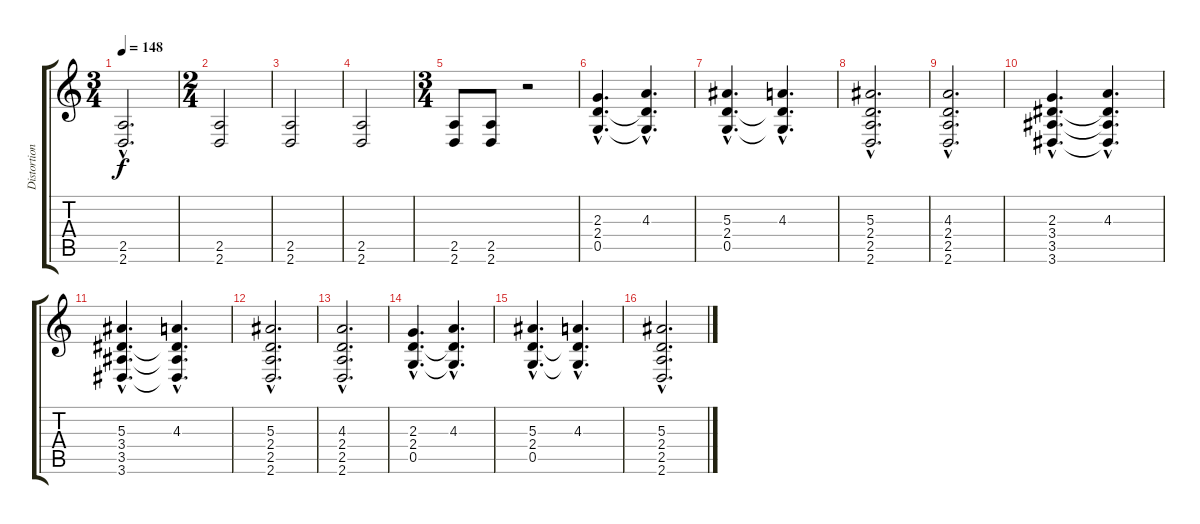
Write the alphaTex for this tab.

\track ("Distortion Guitar" "Distortion") {instrument distortionguitar}
\staff {score tabs}
\tuning (D4 A3 F3 C3 G2 C2) {hide}
\ts (3 4)
\tempo 148
\clef g2
\ks c
(2.5{hac} 2.6{hac}).2{d dy f} |
\ts (2 4)
(2.5 2.6).2 |
(2.5 2.6).2 |
(2.5 2.6).2 |
\ts (3 4)
(2.5 2.6).8 (2.5 2.6).8 r.2 |
(2.3{hac} 2.4{hac} 0.5{hac}).4{d} (4.3{hac} 2.4{hac t} 0.5{hac t}).4{d} |
(5.3{hac} 2.4{hac} 0.5{hac}).4{d} (4.3{hac} 2.4{hac t} 0.5{hac t}).4{d} |
(5.3{hac} 2.4{hac} 2.5{hac} 2.6{hac}).2{d} |
(4.3{hac} 2.4{hac} 2.5{hac} 2.6{hac}).2{d} |
(2.3{hac} 3.4{hac} 3.5{hac} 3.6{hac}).4{d} (4.3{hac} 3.4{hac t} 3.5{hac t} 3.6{hac t}).4{d} |
(5.3{hac} 3.4{hac} 3.5{hac} 3.6{hac}).4{d} (4.3{hac} 3.4{hac t} 3.5{hac t} 3.6{hac t}).4{d} |
(5.3{hac} 2.4{hac} 2.5{hac} 2.6{hac}).2{d} |
(4.3{hac} 2.4{hac} 2.5{hac} 2.6{hac}).2{d} |
(2.3{hac} 2.4{hac} 0.5{hac}).4{d} (4.3{hac} 2.4{hac t} 0.5{hac t}).4{d} |
(5.3{hac} 2.4{hac} 0.5{hac}).4{d} (4.3{hac} 2.4{hac t} 0.5{hac t}).4{d} |
(5.3{hac} 2.4{hac} 2.5{hac} 2.6{hac}).2{d}
